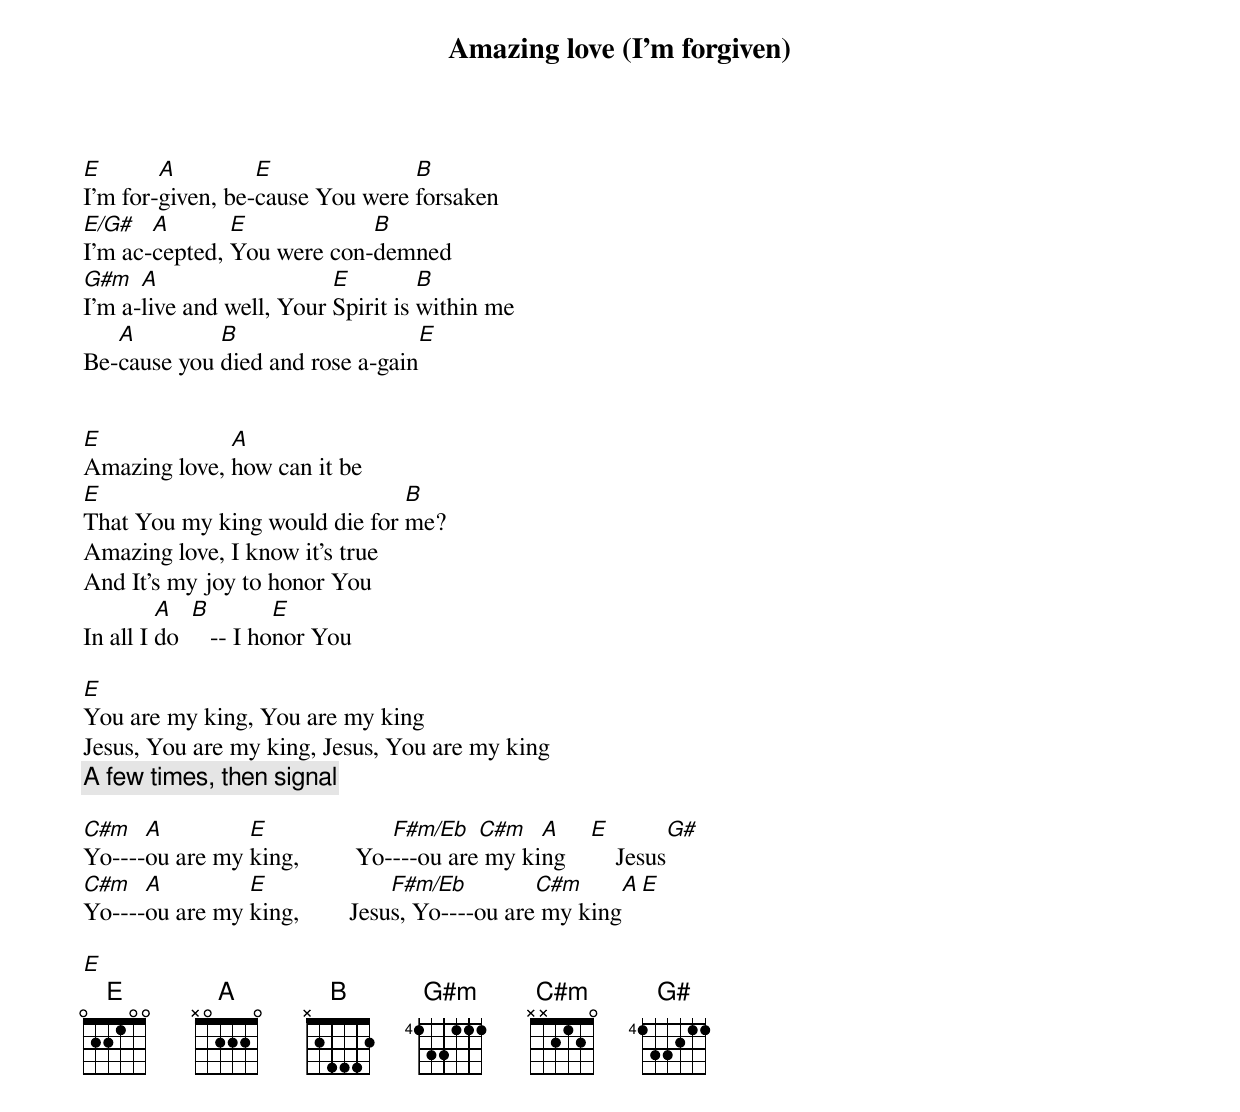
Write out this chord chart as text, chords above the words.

Amazing love (I’m forgiven)

E       A         E              B
I'm for-given, be-cause You were forsaken
E/G#   A       E            B
I'm ac-cepted, You were con-demned
G#m   A                   E         B
I'm a-live and well, Your Spirit is within me
   A         B				  E
Be-cause you died and rose a-gain


E             A
Amazing love, how can it be
E                              B
That You my king would die for me?
Amazing love, I know it's true
And It's my joy to honor You
         A   B         E
In all I do	-- I honor You

E
You are my king, You are my king
Jesus, You are my king, Jesus, You are my king
[A few times, then signal]

C#m   A		E		 F#m/Eb   C#m 	A     E        G#
Yo----ou are my king,         Yo----ou are my king	  Jesus
C#m   A		E		 F#m/Eb         C#m 	A     E
Yo----ou are my king,        Jesus, Yo----ou are my king

E
